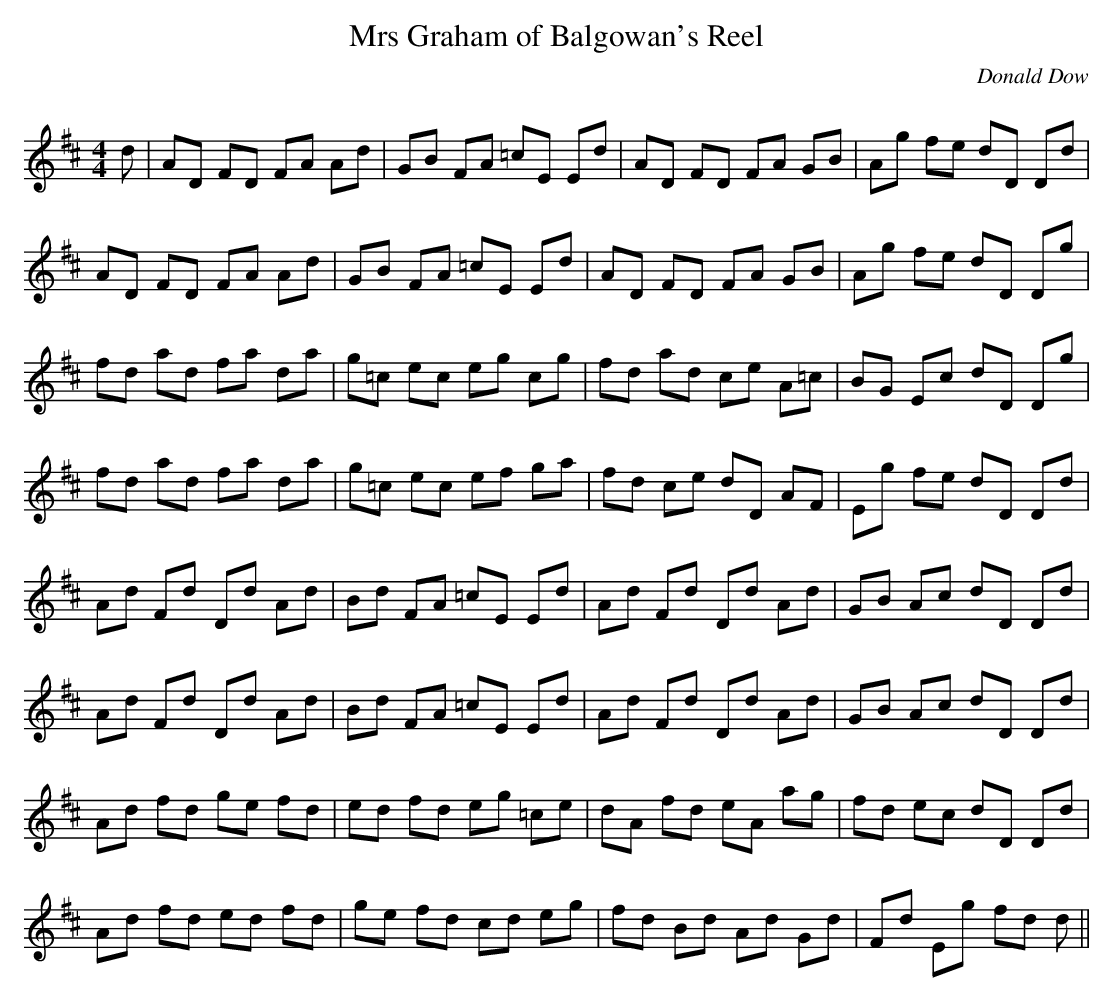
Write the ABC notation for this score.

X:1
T: Mrs Graham of Balgowan's Reel
C:Donald Dow
Q: 232
K:D
M:4/4
L:1/8
d|AD FD FA Ad|GB FA =cE Ed|AD FD FA GB|Ag fe dD Dd|
AD FD FA Ad|GB FA =cE Ed|AD FD FA GB|Ag fe dD Dg|
fd ad fa da|g=c ec eg cg|fd ad ce A=c|BG Ec dD Dg|
fd ad fa da|g=c ec ef ga|fd ce dD AF|Eg fe dD Dd|
Ad Fd Dd Ad|Bd FA =cE Ed|Ad Fd Dd Ad|GB Ac dD Dd|
Ad Fd Dd Ad|Bd FA =cE Ed|Ad Fd Dd Ad|GB Ac dD Dd|
Ad fd ge fd|ed fd eg =ce|dA fd eA ag|fd ec dD Dd|
Ad fd ed fd|ge fd cd eg|fd Bd Ad Gd|Fd Eg fd d||
